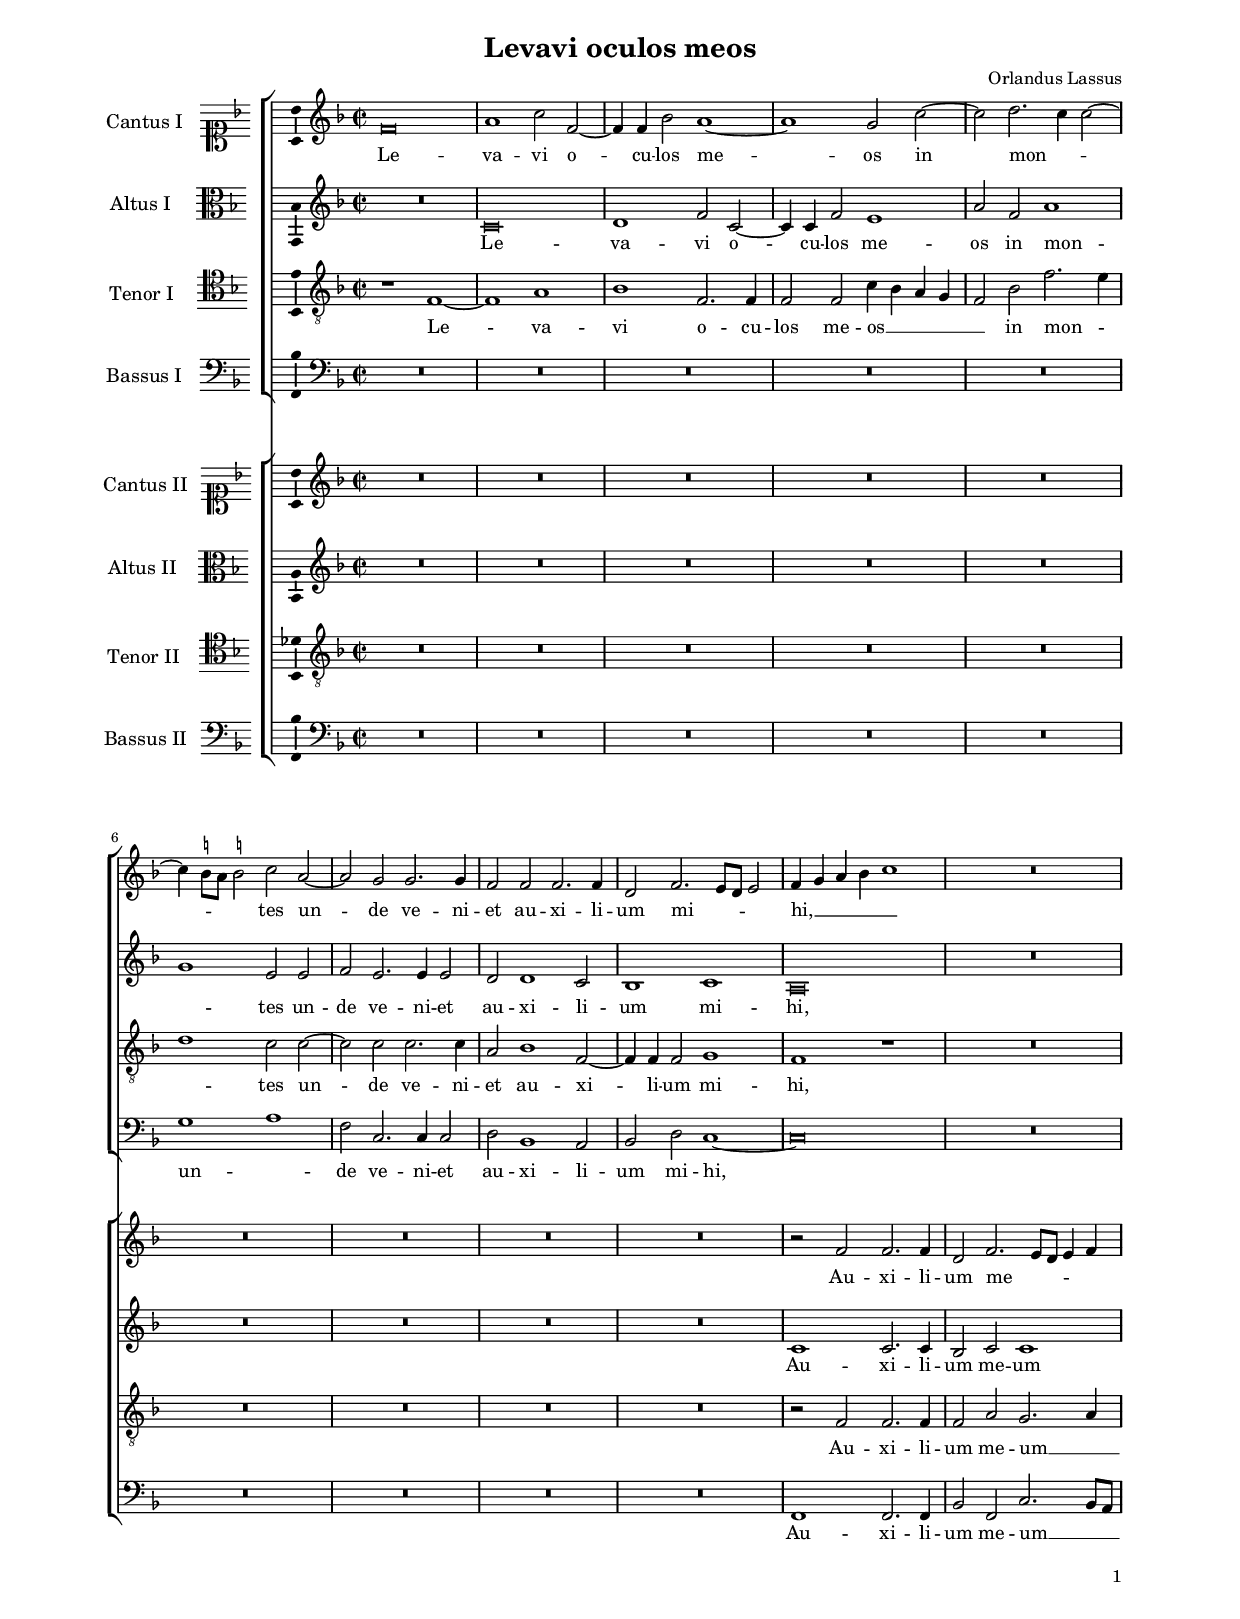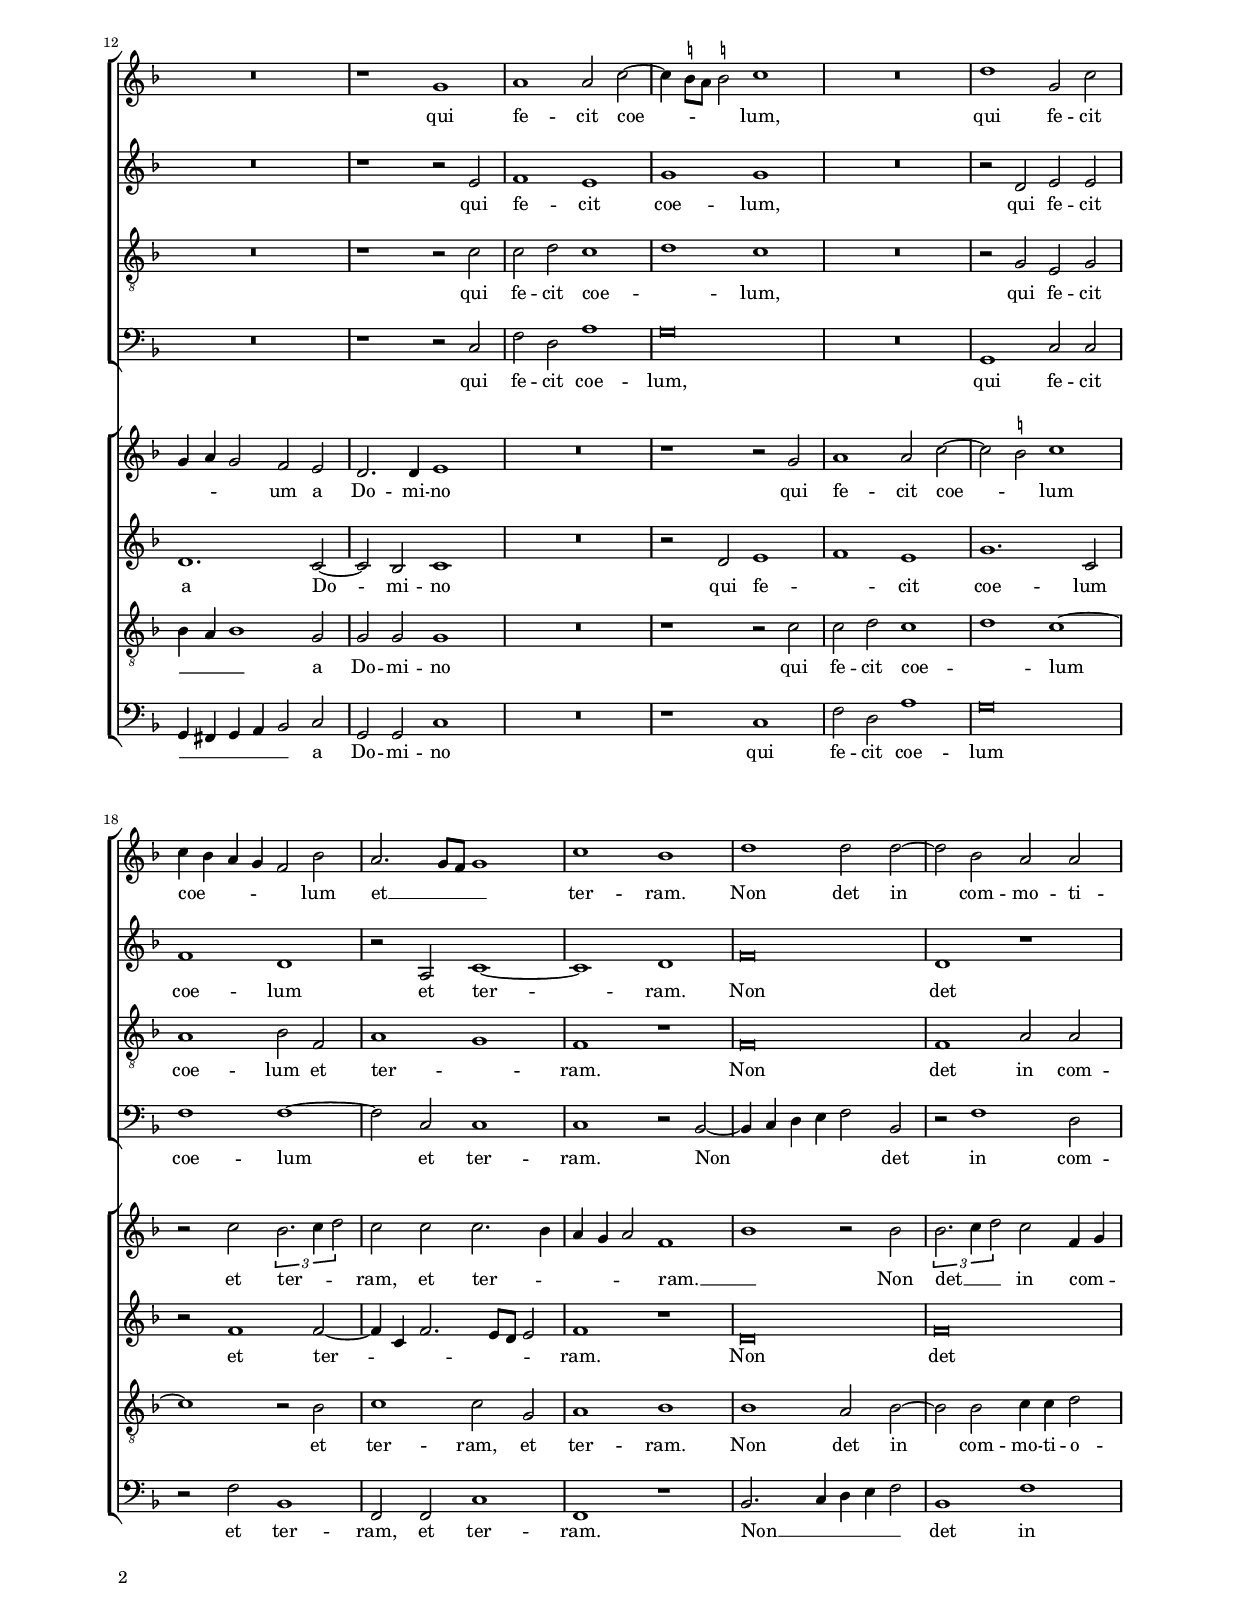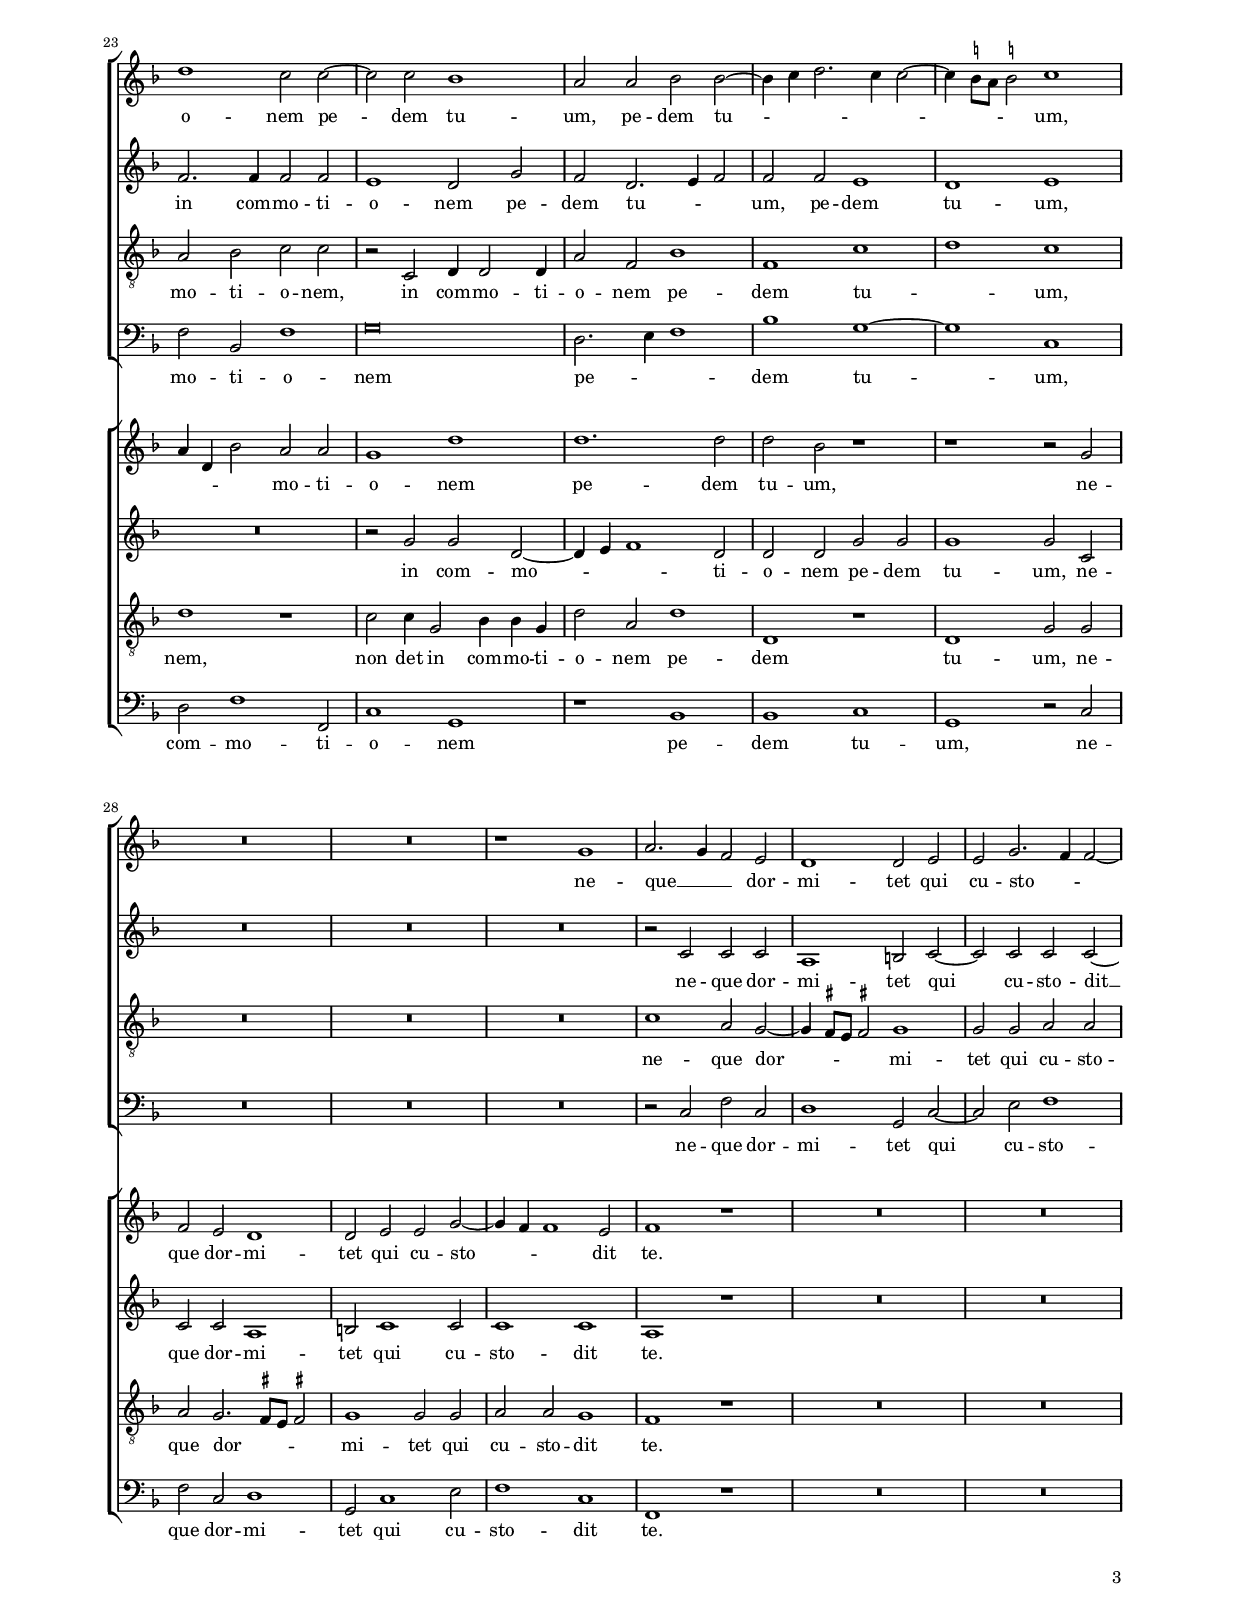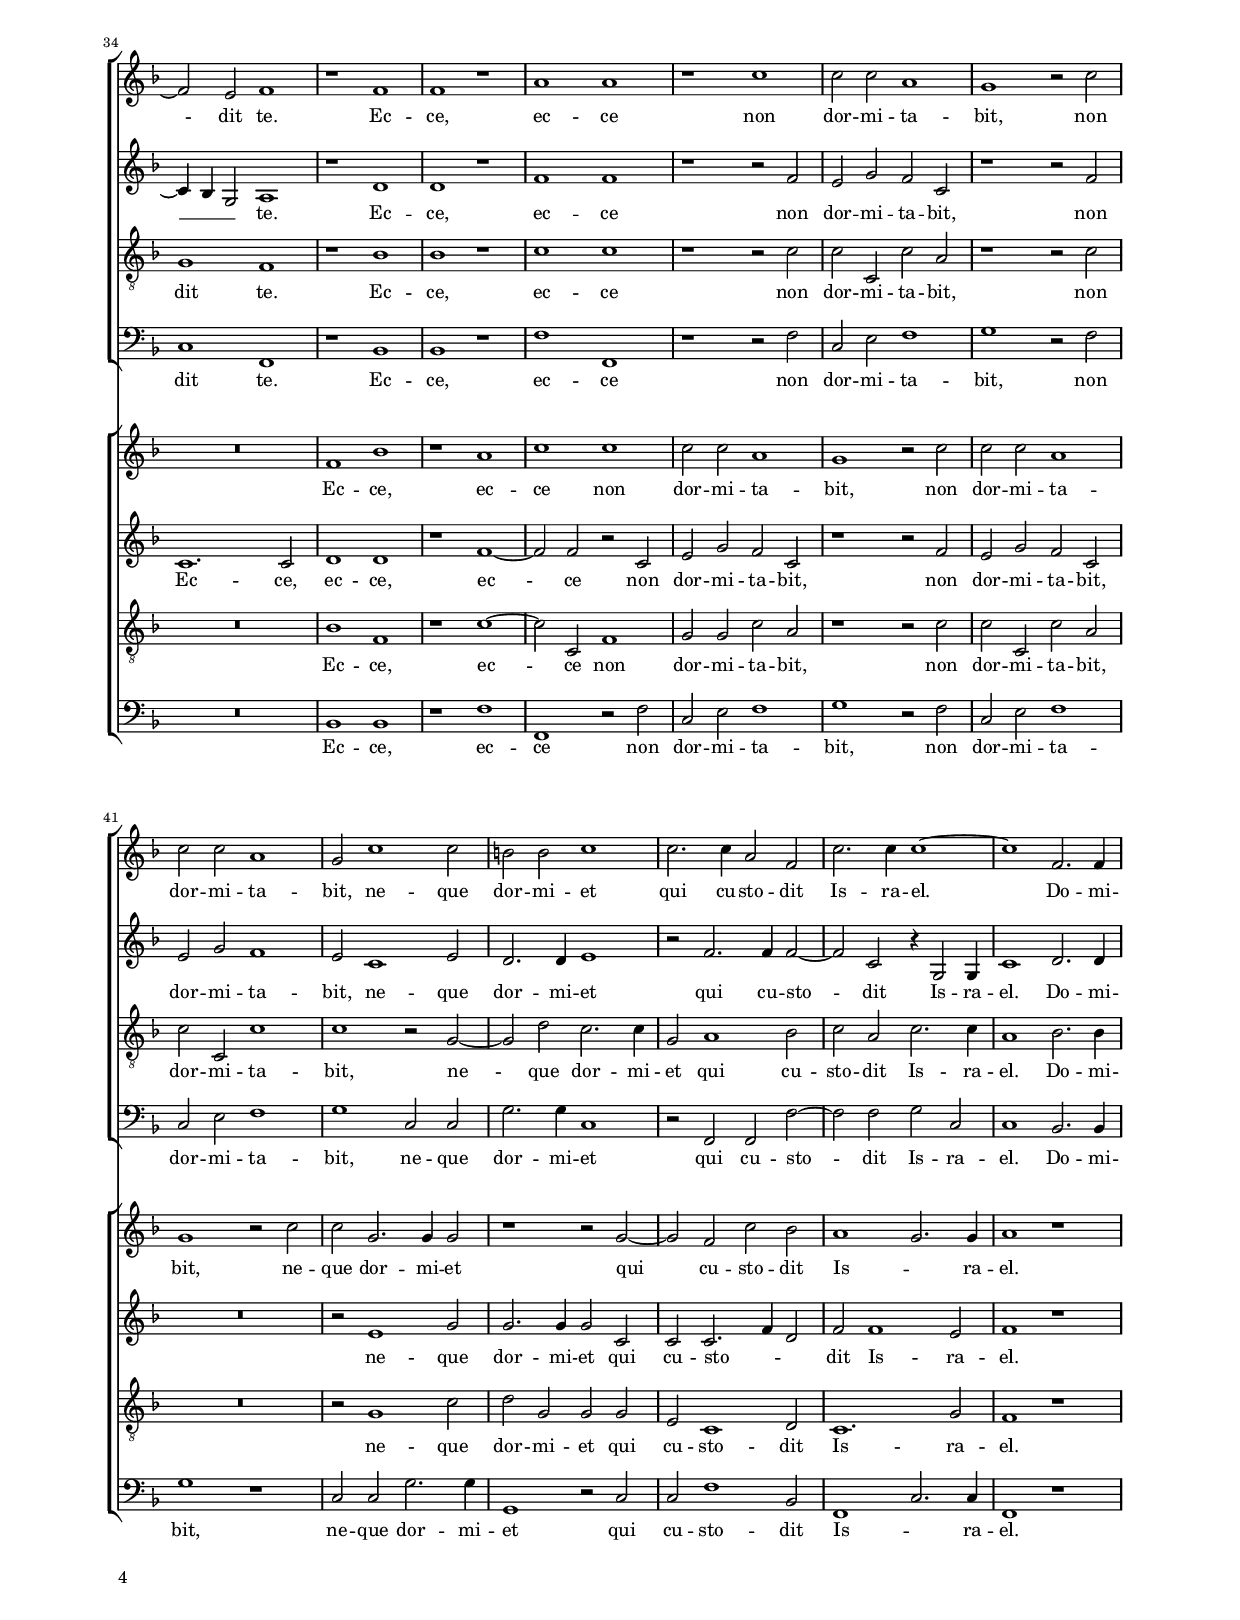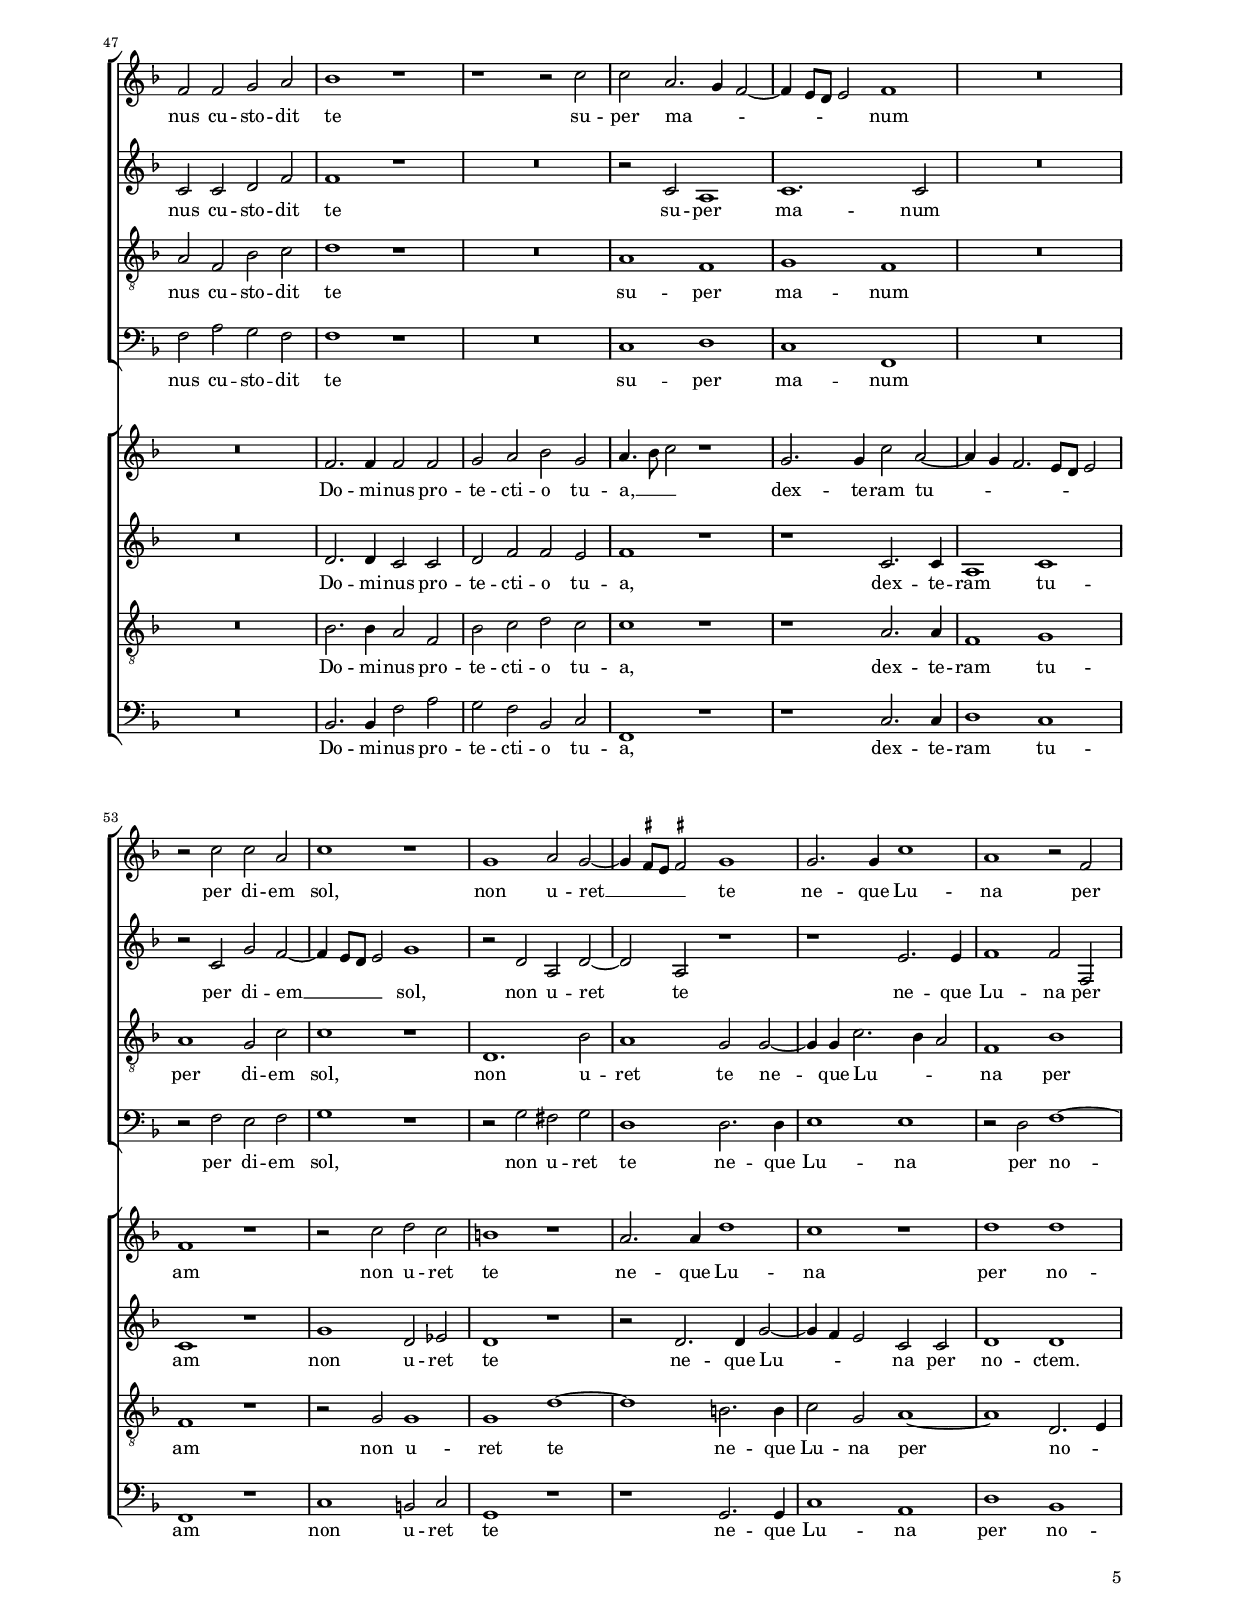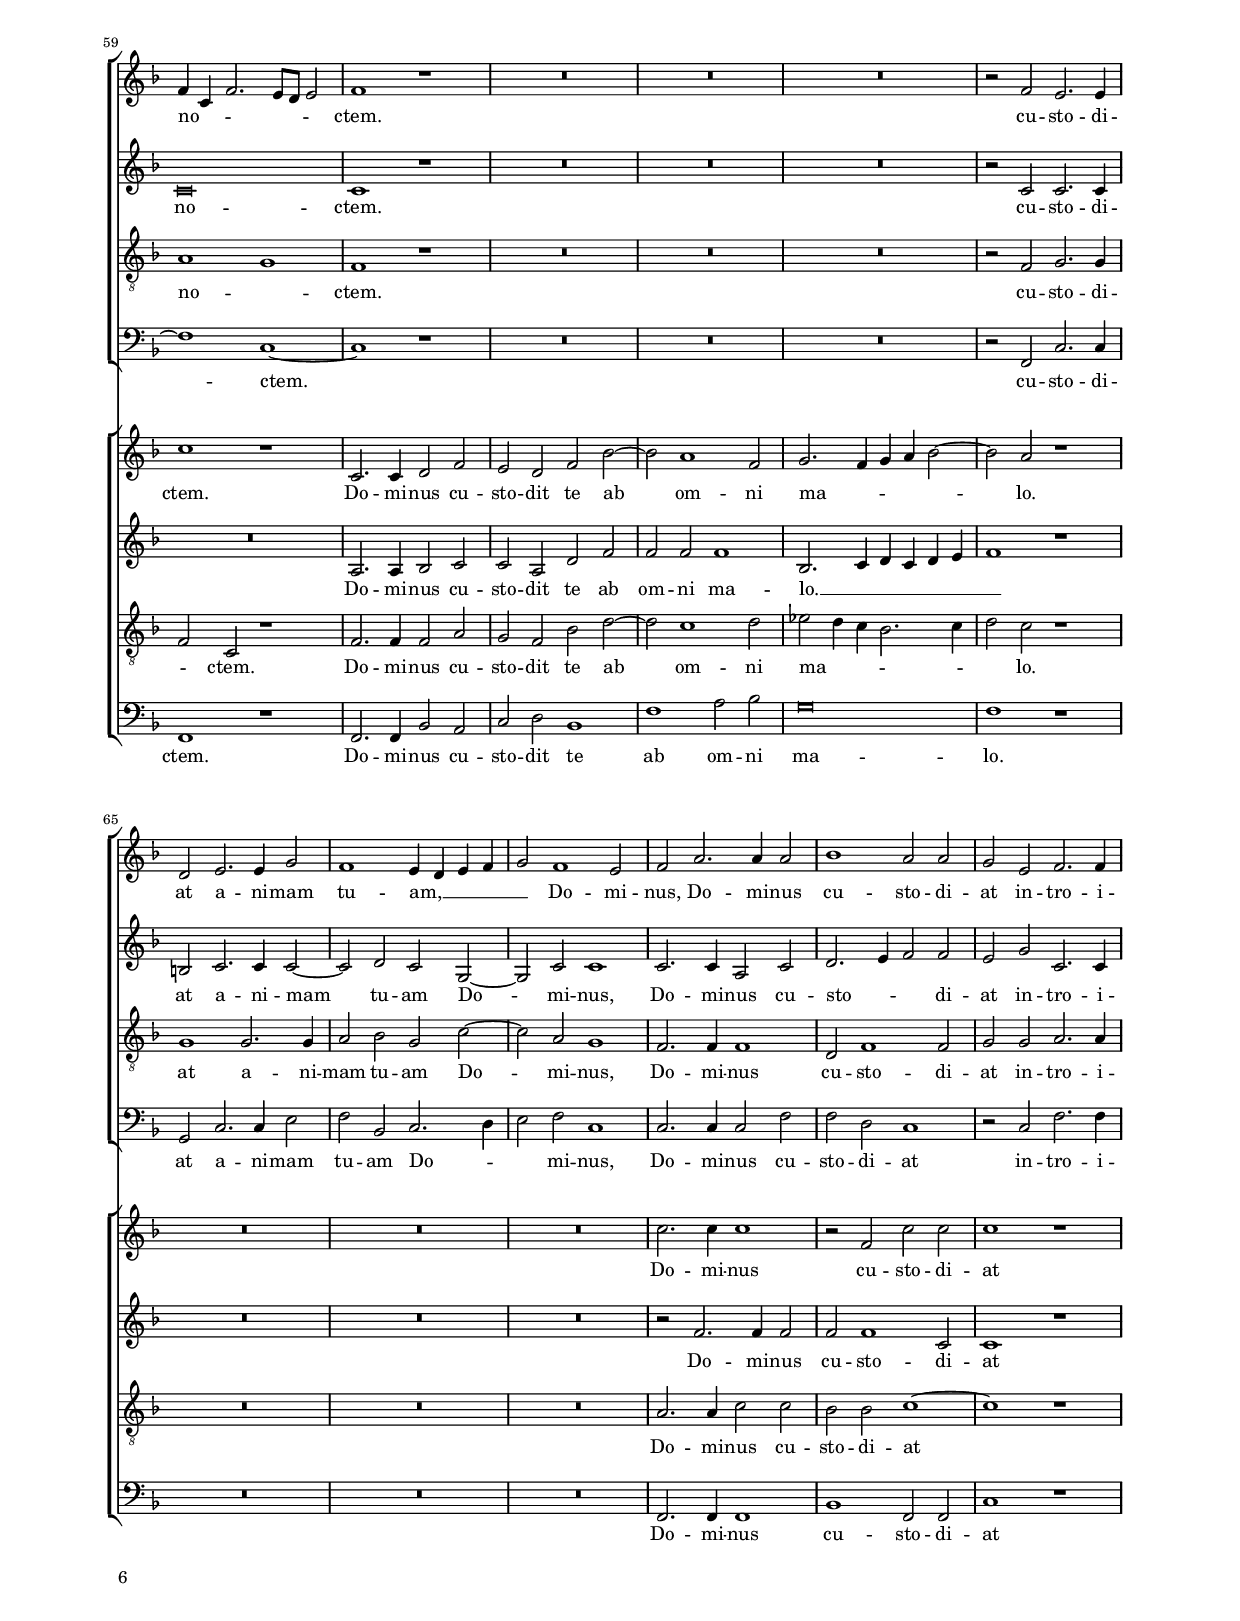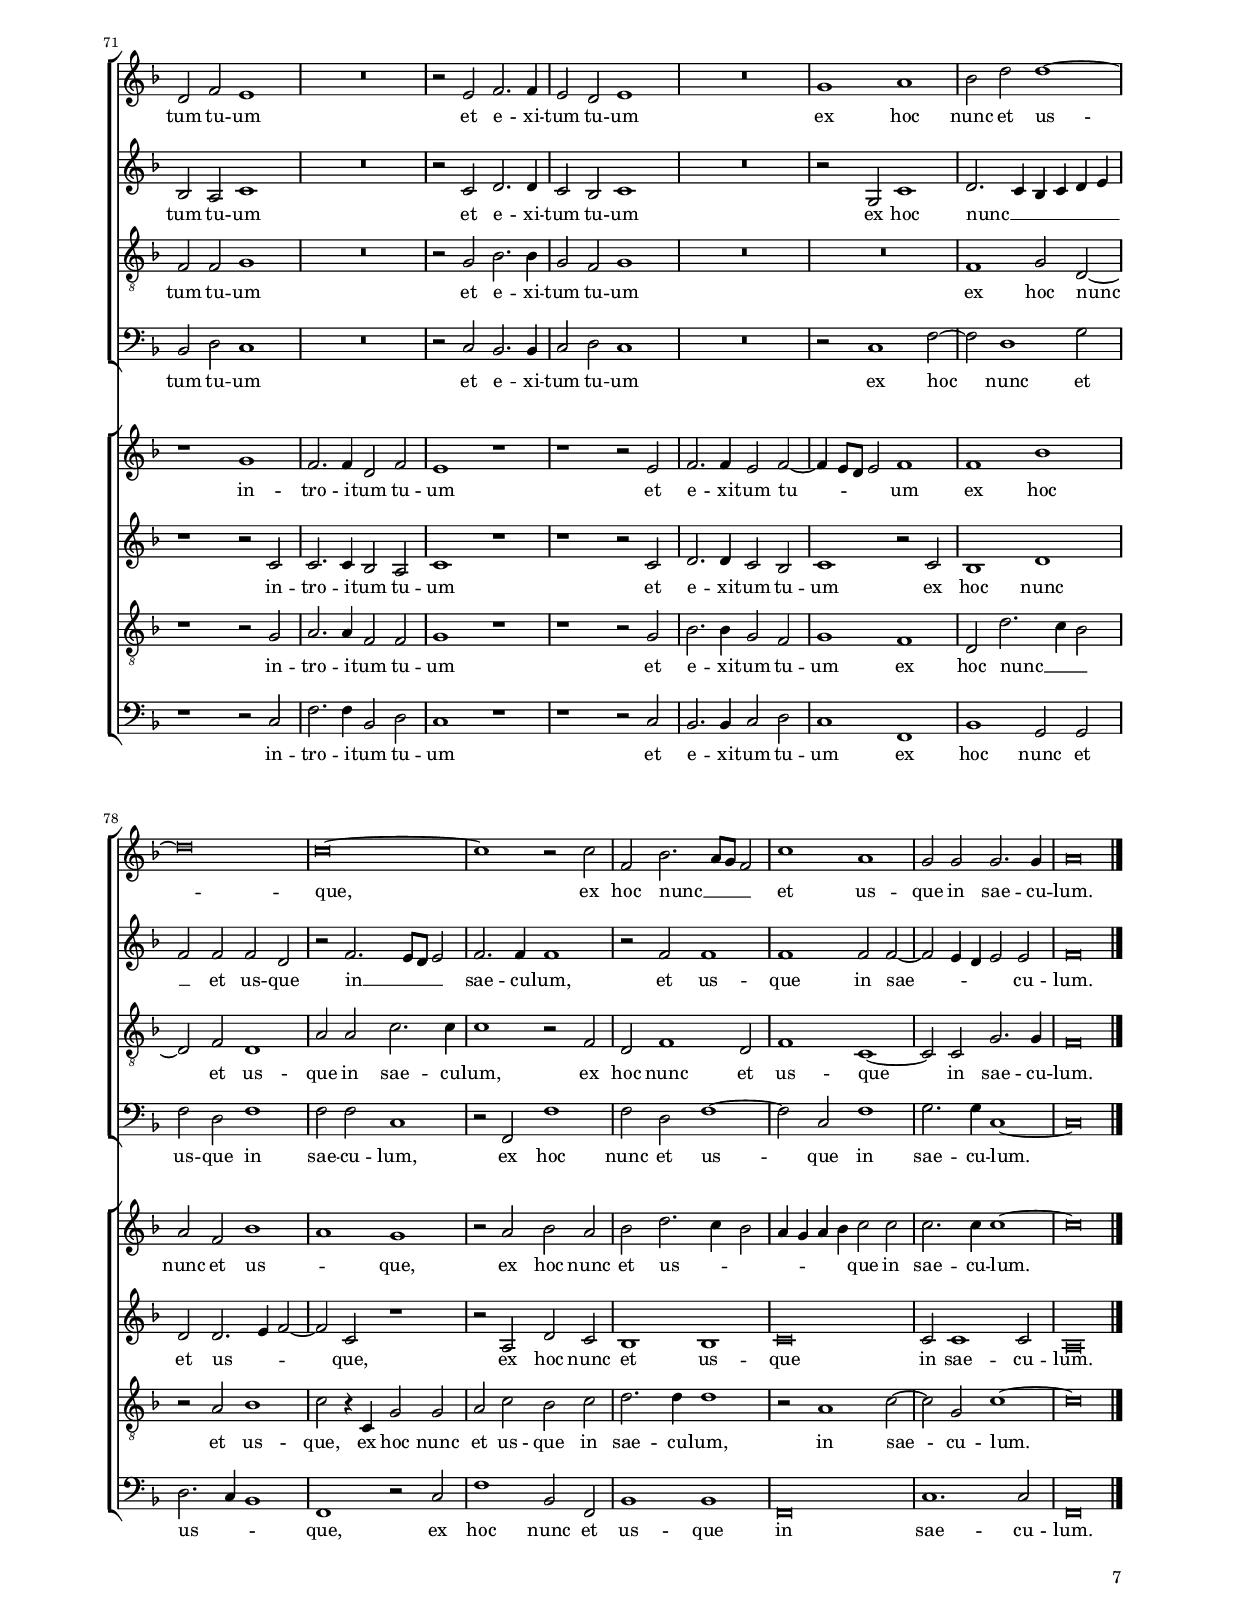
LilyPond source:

\header 
{
	title="Levavi oculos meos"
	composer="Orlandus Lassus"
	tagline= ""
}

\version "2.22.0"
\include "deutsch.ly"
#(set-global-staff-size 15)
#(ly:set-option 'point-and-click #f)


    ficta = { \once \set suggestAccidentals = ##t }
    
    m = \melisma
    me = \melismaEnd

\paper
	{
    top-margin = 2 \cm
	bottom-margin = 1.4 \cm
	left-margin = 2 \cm
	right-margin = 2 \cm
	print-page-number = ##f
	ragged-bottom = ##f
	ragged-last-bottom = ##t
%   systems-per-page = 2
%   page-count = 6
	system-system-spacing = #'((basic-distance . 18) (minimum-distance . 15) (padding . 7) (strechability . 250))
    oddFooterMarkup=\markup   \fill-line { "" \fromproperty #'page:page-number-string }
    evenFooterMarkup=\markup  \fill-line { \fromproperty #'page:page-number-string "" }
    last-bottom-spacing = #'((basic-distance . 11) (minimum-distance . 7) (padding . 4))
	}


global =  
	{
	\key f \major
	\time 2/2 \set Score.measureLength = #(ly:make-moment 2/1)
    \set Score.tempoHideNote = ##t
    \tempo 2 = 90
	\skip 1*2*84 \bar "|."
	}

	
incipitcantusprimus = \markup { \score {
	{
	\set Staff.instrumentName = \markup { \fontsize #1 "Cantus I" }
	\key f \major
	\clef soprano
	s4 \bar ""
	}
	\layout  {
	raggedright = ##t
	indent = 1.8 \cm
	line-width = 2.6\cm
	\context { \Staff \remove Time_signature_engraver }
    \override Staff.Clef.Y-extent = #'(0 . 0)
	}} \hspace #1 }
      
incipitaltusprimus = \markup { \score {
	{
	\set Staff.instrumentName = \markup { \fontsize #1 "Altus I" }
	\key f \major
	\clef alto
	s4 \bar ""
	}
	\layout  {
	raggedright = ##t
	indent = 1.8 \cm
	line-width = 2.6\cm
	\context { \Staff \remove Time_signature_engraver }
	}} \hspace #1 }
      
incipittenorprimus = \markup { \score {
	{
	\set Staff.instrumentName = \markup { \fontsize #1 "Tenor I" }
	\key f \major
	\clef tenor
	s4 \bar ""
	}
	\layout  {
	raggedright = ##t
	indent = 1.8 \cm
	line-width = 2.6\cm
	\context { \Staff \remove Time_signature_engraver }
	}} \hspace #1 }


incipitbassusprimus = \markup { \score {
	{
	\set Staff.instrumentName = \markup { \fontsize #1 "Bassus I" }
	\key f \major
	\clef bass
	s4 \bar ""
	}
	\layout  {
	raggedright = ##t
	indent = 1.8 \cm
	line-width = 2.6\cm
	\context { \Staff \remove Time_signature_engraver }
	}} \hspace #1 }

incipitcantussecundus = \markup { \score {
	{
	\set Staff.instrumentName = \markup { \fontsize #1 "Cantus II" }
	\key f \major
	\clef soprano
	s4 \bar ""
	}
	\layout  {
	raggedright = ##t
	indent = 1.8 \cm
	line-width = 2.6\cm
	\context { \Staff \remove Time_signature_engraver }
    \override Staff.Clef.Y-extent = #'(0 . 0)
	}} \hspace #1 }


incipitaltussecundus = \markup { \score {
	{
	\set Staff.instrumentName = \markup { \fontsize #1 "Altus II" }
	\key f \major
	\clef alto
	s4 \bar ""
	}
	\layout  {
	raggedright = ##t
	indent = 1.8 \cm
	line-width = 2.6\cm
	\context { \Staff \remove Time_signature_engraver }
	}} \hspace #1 }


incipittenorsecundus = \markup { \score {
	{
	\set Staff.instrumentName = \markup { \fontsize #1 "Tenor II" }
	\key f \major
	\clef tenor
	s4 \bar ""
	}
	\layout  {
	raggedright = ##t
	indent = 1.8 \cm
	line-width = 2.6\cm
	\context { \Staff \remove Time_signature_engraver }
	}} \hspace #1 }	


incipitbassussecundus = \markup { \score {
	{
	\set Staff.instrumentName = \markup { \fontsize #1 "Bassus II" }
	\key f \major
	\clef bass
	s4 \bar ""
	}
	\layout  {
	raggedright = ##t
	indent = 1.8 \cm
	line-width = 2.6\cm
	\context { \Staff \remove Time_signature_engraver }
	}} \hspace #1 }

cantusprimus = \relative c''
	{
	f,\breve
	a1 c2 f,~
	f4 f b2 a1~
	a1 g2 c~
%5
	c2 d2. \m c4 c2~ |
	c4 \stemDown \ficta h8 a \stemNeutral \ficta h!2 \me c2 a~
	a2 g g2. g4
	f2 f f2. f4
	d2 f2. \m e8 d e2 \me
%10
	f4 \m g a b c1 \me |
	R\breve
	R\breve
	r1 g
	a1 a2 c~
%15
	c4 \m \stemDown \ficta h8 a \stemNeutral \ficta h!2 \me c1 |
	R\breve
	d1 g,2 c
	c4 \m b a g f2 \me b
	a2. \m g8 f g1 \me
%20
	c1 b |
	d1 d2 d~
	d2 b a a
	d1 c2 c~
	c2 c b1
%25
	a2 a b b~ |
	b4 \m c d2. c4 c2~
	c4 \stemDown \ficta h8 a \stemNeutral \ficta h!2 \me c1
	R\breve
	R\breve
%30
	r1 g |
	a2. \m g4 f2 \me e
	d1 d2 e
	e2 g2. \m f4 f2~
	f2 \me e f1
%35
	r1 f |
	f1 r
	a1 a
	r1 c
	c2 c a1
%40
	g1 r2 c |
	c2 c a1
	g2 c1 c2
	h2 h c1
	c2. c4 a2 f
%45
	c'2. c4 c1~ |
	c1 f,2. f4
	f2 f g a
	b1 r
	r1 r2 c
%50
	c2 a2. \m g4 f2~ |
	f4 e8 d e2 \me f1
	R\breve
	r2 c' c a
	c1 r
%55
	g1 a2 g~ |
	g4 \m \ficta fis8 e \ficta fis!2 \me g1
	g2. g4 c1
	a1 r2 f
	f4 \m c f2. e8 d e2 \me
%60
	f1 r |
	R\breve
	R\breve
	R\breve
	r2 f e2. e4
%65
	d2 e2. e4 g2 |
	f1 e4 \m d e f
	g2 \me f1 e2
	f2 a2. a4 a2
	b1 a2 a
%70
	g2 e f2. f4 |
	d2 f e1
	R\breve
	r2 e f2. f4
	e2 d e1
%75
	R\breve |
	g1 a
	b2 d d1~
	d\breve
	c\breve~
%80
	c1 r2 c |
	f,2 b2. \m a8 g f2 \me
	c'1 a
	g2 g g2. g4
	a\breve |
	}

altusprimus = \relative c' 
    {
	R\breve
	c\breve
	d1 f2 c~
	c4 c f2 e1
%5
	a2 f a1 \m |
	g1 \me e2 e
	f2 e2. e4 e2
	d2 d1 c2
	b1 c
%10
	a\breve |
	R\breve
	R\breve
	r1 r2 e'
	f1 e
%15
	g1 g |
	R\breve
	r2 d e e
	f1 d
	r2 a c1~
%20
	c1 d |
	f\breve
	d1 r
	f2. f4 f2 f
	e1 d2 g
%25
	f2 d2. \m e4 f2 \me |
	f2 f e1
	d1 e
	R\breve
	R\breve
%30
	R\breve |
	r2 c c c
	a1 h2 c~
	c2 c c c~
	c4 \m b g2 \me a1
%35
	r1 d |
	d1 r
	f1 f
	r1 r2 f
	e2 g f c
%40
	r1 r2 f |
	e2 g f1
	e2 c1 e2
	d2. d4 e1
	r2 f2. f4 f2~
%45
	f2 c r4 g2 g4 |
	c1 d2. d4
	c2 c d f
	f1 r
	R\breve
%50
	r2 c a1 |
	c1. c2
	R\breve
	r2 c g' f~
	f4 \m e8 d e2 \me g1
%55
	r2 d a d~ |
	d2 a r1
	r1 e'2. e4
	f1 f2 f,
	c'\breve
%60
	c1 r |
	R\breve
	R\breve
	R\breve
	r2 c c2. c4
%65
	h2 c2. c4 c2~ |
	c2 d c g~
	g2 c c1
	c2. c4 a2 c
	d2. \m e4 f2 \me f
%70
	e2 g c,2. c4 |
	b2 a c1
	R\breve
	r2 c d2. d4
	c2 b c1
%75
	R\breve |
	r2 g c1
	d2. \m c4 b c d e
	f2 \me f f d
	r2 f2. \m e8 d e2 \me
%80
	f2. f4 f1 |
	r2 f f1
	f1 f2 f~
	f2 \m e4 d e2 \me e
	f\breve |
	}

tenorprimus = \relative c' 
	{
	r1 f,~
	f1 a
	b1 f2. f4
	f2 f c'4 \m b a g
%5
	f2 \me b f'2. \m e4 |
	d1 \me c2 c~
	c2 c c2. c4
	a2 b1 f2~
	f4 f f2 g1
%10
	f1 r |
	R\breve
	R\breve
	r1 r2 c'
	c2 d c1 \m
%15
	d1 \me c |
	R\breve
	r2 g e g
	a1 b2 f
	a1 \m g \me
%20
	f1 r |
	f\breve
	f1 a2 a
	a2 b c c
	r2 c, d4 d2 d4
%25
	a'2 f b1 |
	f1 c' \m
	d1 \me c
	R\breve
	R\breve
%30
	R\breve |
	c1 a2 g~
	g4 \m \ficta fis8 e \ficta fis!2 \me g1
	g2 g a a
	g1 f
%35
	r1 b |
	b1 r
	c1 c
	r1 r2 c
	c2 c, c' a
%40
	r1 r2 c |
	c2 c, c'1
	c1 r2 g~
	g2 d' c2. c4
	g2 a1 b2
%45
	c2 a c2. c4 |
	a1 b2. b4
	a2 f b c
	d1 r
	R\breve
%50
	a1 f |
	g1 f
	R\breve
	a1 g2 c
	c1 r
%55
	d,1. b'2 |
	a1 g2 g~
	g4 g c2. \m b4 a2 \me
	f1 b
	a1 \m g \me
%60
	f1 r |
	R\breve
	R\breve
	R\breve
	r2 f g2. g4
%65
	g1 g2. g4 |
	a2 b g c~
	c2 a g1
	f2. f4 f1
	d2 f1 f2
%70
	g2 g a2. a4 |
	f2 f g1
	R\breve
	r2 g b2. b4
	g2 f g1
%75
	R\breve |
	R\breve
	f1 g2 d~
	d2 f d1
	a'2 a c2. c4
%80
	c1 r2 f, |
	d2 f1 d2
	f1 c~
	c2 c g'2. g4
	f\breve |
	}

bassusprimus = \relative c 
	{
	R\breve
	R\breve
	R\breve
	R\breve
%5
	R\breve
	g'1 \m a \me
	f2 c2. c4 c2
	d2 b1 a2
	b2 d c1~
%10
	c\breve |
	R\breve
	R\breve
	r1 r2 c
	f2 d a'1
%15
	g\breve |
	R\breve
	g,1 c2 c
	f1 f~
	f2 c c1
%20
	c1 r2 b~ |
	b4 \m c d e f2 \me b,
	r2 f'1 d2
	f2 b, f'1
	g\breve
%25
	d2. \m e4 f1 \me |
	b1 g~
	g1 c,
	R\breve
	R\breve
%30
	R\breve
	r2 c f c
	d1 g,2 c~
	c2 e f1
	c1 f,
%35
	r1 b |
	b1 r
	f'1 f,
	r1 r2 f'
	c2 e f1
%40
	g1 r2 f |
	c2 e f1
	g1 c,2 c
	g'2. g4 c,1
	r2 f, f f'~
%45
	f2 f g c, |
	c1 b2. b4
	f'2 a g f
	f1 r
	R\breve
%50
	c1 d |
	c1 f,
	R\breve
	r2 f' e f
	g1 r
%55
	r2 g fis g |
	d1 d2. d4
	e1 e
	r2 d f1~
	f1 c~
%60
	c1 r |
	R\breve
	R\breve
	R\breve
	r2 f, c'2. c4
%65
	g2 c2. c4 e2 |
	f2 b, c2. \m d4
	e2 \me f c1
	c2. c4 c2 f
	f2 d c1
%70
	r2 c f2. f4 |
	b,2 d c1
	R\breve
	r2 c b2. b4
	c2 d c1
%75
	R\breve |
	r2 c1 f2~
	f2 d1 g2
	f2 d f1
	f2 f c1
%80
	r2 f, f'1 |
	f2 d f1~
	f2 c f1
	g2. g4 c,1~
	c\breve |
	}

cantussecundus = \relative c''
	{
	R\breve
	R\breve
	R\breve
	R\breve
%5
	R\breve
	R\breve
	R\breve
	R\breve
	R\breve
%10
	r2 f, f2. f4 |
	d2 f2. \m e8 d e4 f
	g4 a g2 \me f e 
	d2. d4 e1
	R\breve
%15
	r1 r2 g |
	a1 a2 c~
	c2 \m \ficta h \me c1
	r2 c \tuplet 3/2 { b2. \m c4 d2 \me } 
	c c c2. \m b4
%20
	a4 g a2 \me f1 \m |
	b1 \me r2 b
	\tuplet 3/2 { b2. \m c4 d2 \me } c2 f,4 \m g
	a4 d, b'2 \me a a
	g1 d'
%25
	d1. d2 |
	d2 b r1
	r1 r2 g
	f2 e d1
	d2 e e g~
%30
	g4 \m f f1 \me e2 |
	f1 r
	R\breve
	R\breve
	R\breve
%35
	f1 b |
	r1 a
	c1 c
	c2 c a1
	g1 r2 c
%40
	c2 c a1 |
	g1 r2 c
	c2 g2. g4 g2
	r1 r2 g~
	g2 f c' b
%45
	a1 \m g2. \me g4 |
	a1 r
	R\breve
	f2. f4 f2 f
	g2 a b g
%50
	a4. \m b8 c2 \me r1 |
	g2. g4 c2 a~
	a4 \m g f2. e8 d e2 \me
	f1 r
	r2 c' d c
%55
	h1 r |
	a2. a4 d1
	c1 r
	d1 d
	c1 r
%60
	c,2. c4 d2 f |
	e2 d f b~
	b2 a1 f2
	g2. \m f4 g a b2~
	b2 \me a r1
%65
	R\breve |
	R\breve
	R\breve
	c2. c4 c1
	r2 f, c' c
%70
	c1 r |
	r1 g
	f2. f4 d2 f
	e1 r
	r1 r2 e
%75
	f2. f4 e2 f~ |
	f4 \m e8 d e2 \me f1
	f1 b
	a2 f b1 \m
	a1 \me g
%80
	r2 a b a |
	b2 d2. \m c4 b2
	a4 g a b \me c2 c
	c2. c4 c1~
	c\breve |
	}

altussecundus = \relative c'
	{
	R\breve
	R\breve
	R\breve
	R\breve
%5
	R\breve
	R\breve
	R\breve
	R\breve
	R\breve
%10
	c1 c2. c4 |
	b2 c c1
	d1. c2~
	c2 b c1
	R\breve
%15
	r2 d e1 \m |
	f1 \me e
	g1. c,2
	r2 f1 f2~
	f4 \m c f2. e8 d e2 \me
%20
	f1 r |
	d\breve
	f\breve
	R\breve
	r2 g g d~
%25
	d4 \m e f1 \me d2 |
	d2 d g g
	g1 g2 c,
	c2 c a1
	h2 c1 c2
%30
	c1 c |
	a1 r
	R\breve
	R\breve
	c1. c2
%35
	d1 d |
	r1 f~
	f2 f r c
	e2 g f c
	r1 r2 f
%40
	e2 g f c |
	R\breve
	r2 e1 g2
	g2. g4 g2 c,
	c2 c2. \m f4 d2 \me
%45
	f2 f1 e2 |
	f1 r
	R\breve
	d2. d4 c2 c
	d2 f f e
%50
	f1 r |
	r1 c2. c4
	a1 c
	c1 r
	g'1 d2 es
%55
	d1 r |
	r2 d2. d4 g2~
	g4 \m f e2 \me c c
	d1 d
	R\breve
%60
	a2. a4 b2 c |
	c2 a d f
	f2 f f1
	b,2. \m c4 d c d e
	f1 \me r
%65
	R\breve |
	R\breve
	R\breve
	r2 f2. f4 f2
	f2 f1 c2
%70
	c1 r |
	r1 r2 c
	c2. c4 b2 a
	c1 r
	r1 r2 c
%75
	d2. d4 c2 b |
	c1 r2 c
	b1 d
	d2 d2. \m e4 f2~
	f2 \me c r1
%80
	r2 a d c |
	b1 b
	c\breve
	c2 c1 c2
	a\breve |
   }
	
tenorsecundus = \relative c'
	{
	R\breve
	R\breve
	R\breve
	R\breve
%5
	R\breve
	R\breve
	R\breve
	R\breve
	R\breve
%10
	r2 f, f2. f4 |
	f2 a g2. \m a4
	b4 a b1 \me g2
	g2 g g1
	R\breve
%15
	r1 r2 c |
	c2 d c1 \m
	d1 \me c~
	c1 r2 b
	c1 c2 g
%20
	a1 b |
	b1 a2 b~
	b2 b c4 c d2
	d1 r
	c2 c4 g2 b4 b g
%25
	d'2 a d1 |
	d,1 r
	d1 g2 g
	a2 g2. \m \ficta fis8 e \ficta fis!2 \me
	g1 g2 g
%30
	a2 a g1 |
	f1 r
	R\breve
	R\breve
	R\breve
%35
	b1 f |
	r1 c'~
	c2 c, f1
	g2 g c a
	r1 r2 c
%40
	c2 c, c' a |
	R\breve
	r2 g1 c2
	d2 g, g g
	e2 c1 d2
%45
	c1. g'2 |
	f1 r
	R\breve
	b2. b4 a2 f
	b2 c d c
%50
	c1 r |
	r1 a2. a4
	f1 g
	f1 r
	r2 g g1
%55
	g1 d'~ |
	d1 h2. h4
	c2 g a1~
	a1 d,2. \m e4
	f2 \me c r1
%60
	f2. f4 f2 a |
	g2 f b d~
	d2 c1 d2
	es2 \m d4 c b2. c4
	d2 \me c r1
%65
	R\breve |
	R\breve
	R\breve
	a2. a4 c2 c
	b2 b c1~
%70
	c1 r |
	r1 r2 g
	a2. a4 f2 f
	g1 r
	r1 r2 g
%75
	b2. b4 g2 f |
	g1 f
	d2 d'2. \m c4 b2 \me
	r2 a b1
	c2 r4 c, g'2 g
%80
	a2 c b c |
	d2. d4 d1
	r2 a1 c2~
	c2 g c1~
	c\breve |
	}
	
bassussecundus = \relative c
	{
	R\breve
	R\breve
	R\breve
	R\breve
%5
	R\breve
	R\breve
	R\breve
	R\breve
	R\breve
%10
	f,1 f2. f4 |
	b2 f c'2. \m b8 a
	g4 fis g a b2 \me c
	g2 g c1
	R\breve
%15
	r1 c |
	f2 d a'1
	g\breve
	r2 f b,1
	f2 f c'1
%20
	f,1 r |
	b2. \m c4 d e f2 \me
	b,1 f'
	d2 f1 f,2
	c'1 g
%25
	r1 b |
	b1 c
	g1 r2 c
	f2 c d1
	g,2 c1 e2
%30
	f1 c |
	f,1 r
	R\breve
	R\breve
	R\breve
%35
	b1 b |
	r1 f'
	f,1 r2 f'
	c2 e f1
	g1 r2 f
%40
	c2 e f1 |
	g1 r
	c,2 c g'2. g4
	g,1 r2 c
	c2 f1 b,2
%45
	f1 \m c'2. \me c4 |
	f,1 r
	R\breve
	b2. b4 f'2 a
	g2 f b, c
%50
	f,1 r |
	r1 c'2. c4
	d1 c
	f,1 r
	c'1 h2 c
%55
	g1 r |
	r1 g2. g4
	c1 a
	d1 b
	f1 r
%60
	f2. f4 b2 a |
	c2 d b1
	f'1 a2 b
	g\breve
	f1 r
%65
	R\breve |
	R\breve
	R\breve
	f,2. f4 f1
	b1 f2 f
%70
	c'1 r |
	r1 r2 c
	f2. f4 b,2 d
	c1 r
	r1 r2 c
%75
	b2. b4 c2 d |
	c1 f,
	b1 g2 g
	d'2. \m c4 b1 \me
	f1 r2 c'
%80
	f1 b,2 f |
	b1 b
	f\breve
	c'1. c2
	f,\breve |
	}


lyricscantusprimus = \lyricmode {
	Le -- va -- vi o -- cu -- los me -- os in mon -- tes
	un -- de ve -- ni -- et au -- xi -- li -- um mi -- hi, __
	qui fe -- cit coe -- lum,
	qui fe -- cit coe -- lum et __ ter -- ram.
	Non det in com -- mo -- ti -- o -- nem pe -- dem tu -- um,
	pe -- dem tu -- um,
	ne -- que __ dor -- mi -- tet qui cu -- sto -- dit te.
	Ec -- ce,
	ec -- ce non dor -- mi -- ta -- bit,
	non dor -- mi -- ta -- bit,
	ne -- que dor -- mi -- et qui cu -- sto -- dit Is -- ra -- el.
	Do -- mi -- nus cu -- sto -- dit te
	su -- per ma -- num
	per di -- em sol,
	non u -- ret __ te ne -- que Lu -- na per no -- ctem.
	cu -- sto -- di -- at a -- ni -- mam tu -- am, __
	Do -- mi -- nus, Do -- mi -- nus cu -- sto -- di -- at in -- tro -- i -- tum tu -- um
	et e -- xi -- tum tu -- um
	ex hoc nunc et us -- que,
	ex hoc nunc __ et us -- que in sae -- cu -- lum.
	}


lyricsaltusprimus = \lyricmode {
	Le -- va -- vi o -- cu -- los me -- os in mon -- tes
	un -- de ve -- ni -- et au -- xi -- li -- um mi -- hi,
	qui fe -- cit coe -- lum,
	qui fe -- cit coe -- lum et ter -- ram.
	Non det in com -- mo -- ti -- o -- nem pe -- dem tu -- um,
	pe -- dem tu -- um,
	ne -- que dor -- mi -- tet qui cu -- sto -- dit __ te.
	Ec -- ce,
	ec -- ce non dor -- mi -- ta -- bit,
	non dor -- mi -- ta -- bit,
	ne -- que dor -- mi -- et qui cu -- sto -- dit Is -- ra -- el.
	Do -- mi -- nus cu -- sto -- dit te
	su -- per ma -- num
	per di -- em __ sol,
	non u -- ret te ne -- que Lu -- na per no -- ctem.
	cu -- sto -- di -- at a -- ni -- mam tu -- am
	Do -- mi -- nus, Do -- mi -- nus cu -- sto -- di -- at in -- tro -- i -- tum tu -- um
	et e -- xi -- tum tu -- um
	ex hoc nunc __ et us -- que in __ sae -- cu -- lum,
	et us -- que in sae -- cu -- lum.
	}
	

lyricstenorprimus = \lyricmode {
	Le -- va -- vi o -- cu -- los me -- os __ in mon -- tes
	un -- de ve -- ni -- et au -- xi -- li -- um mi -- hi,
	qui fe -- cit coe -- lum,
	qui fe -- cit coe -- lum et ter -- ram.
	Non det in com -- mo -- ti -- o -- nem,
	in com -- mo -- ti -- o -- nem pe -- dem tu -- um,
	ne -- que dor -- mi -- tet qui cu -- sto -- dit te.
	Ec -- ce,
	ec -- ce non dor -- mi -- ta -- bit,
	non dor -- mi -- ta -- bit,
	ne -- que dor -- mi -- et qui cu -- sto -- dit Is -- ra -- el.
	Do -- mi -- nus cu -- sto -- dit te
	su -- per ma -- num
	per di -- em sol,
	non u -- ret te ne -- que Lu -- na per no -- ctem.
	cu -- sto -- di -- at a -- ni -- mam tu -- am
	Do -- mi -- nus, Do -- mi -- nus cu -- sto -- di -- at in -- tro -- i -- tum tu -- um
	et e -- xi -- tum tu -- um
	ex hoc nunc et us -- que in sae -- cu -- lum,
	ex hoc nunc et us -- que in sae -- cu -- lum.
	}


lyricsbassusprimus = \lyricmode {
	un -- de ve -- ni -- et au -- xi -- li -- um mi -- hi,
	qui fe -- cit coe -- lum,
	qui fe -- cit coe -- lum et ter -- ram.
	Non det in com -- mo -- ti -- o -- nem pe -- dem tu -- um,
	ne -- que dor -- mi -- tet qui cu -- sto -- dit te.
	Ec -- ce,
	ec -- ce non dor -- mi -- ta -- bit,
	non dor -- mi -- ta -- bit,
	ne -- que dor -- mi -- et qui cu -- sto -- dit Is -- ra -- el.
	Do -- mi -- nus cu -- sto -- dit te
	su -- per ma -- num
	per di -- em sol,
	non u -- ret te ne -- que Lu -- na per no -- ctem.
	cu -- sto -- di -- at a -- ni -- mam tu -- am Do -- mi -- nus,
	Do -- mi -- nus cu -- sto -- di -- at in -- tro -- i -- tum tu -- um
	et e -- xi -- tum tu -- um
	ex hoc nunc et us -- que in sae -- cu -- lum,
	ex hoc nunc et us -- que in sae -- cu -- lum.
	}


lyricscantussecundus = \lyricmode {
	Au -- xi -- li -- um me -- um a Do -- mi -- no
	qui fe -- cit coe -- lum et ter -- ram,
	et ter -- ram. __
	Non det __ in com -- mo -- ti -- o -- nem pe -- dem tu -- um,
	ne -- que dor -- mi -- tet qui cu -- sto -- dit te.
	Ec -- ce,
	ec -- ce non dor -- mi -- ta -- bit,
	non dor -- mi -- ta -- bit,
	ne -- que dor -- mi -- et qui cu -- sto -- dit Is -- ra -- el.
	Do -- mi -- nus pro -- te -- cti -- o tu -- a, __
	dex -- te -- ram tu -- am 
	non u -- ret te ne -- que Lu -- na per no -- ctem.
	Do -- mi -- nus cu -- sto -- dit te ab om -- ni ma -- lo.
	Do -- mi -- nus cu -- sto -- di -- at in -- tro -- i -- tum tu -- um
	et e -- xi -- tum tu -- um
	ex hoc nunc et us -- que,
	ex hoc nunc et us -- que in sae -- cu -- lum.
	}


lyricsaltussecundus = \lyricmode {
	Au -- xi -- li -- um me -- um a Do -- mi -- no
	qui fe -- cit coe -- lum et ter -- ram.
	Non det in com -- mo -- ti -- o -- nem pe -- dem tu -- um,
	ne -- que dor -- mi -- tet qui cu -- sto -- dit te.
	Ec -- ce,
	ec -- ce,
	ec -- ce non dor -- mi -- ta -- bit,
	non dor -- mi -- ta -- bit,
	ne -- que dor -- mi -- et qui cu -- sto -- dit Is -- ra -- el.
	Do -- mi -- nus pro -- te -- cti -- o tu -- a,
	dex -- te -- ram tu -- am 
	non u -- ret te ne -- que Lu -- na per no -- ctem.
	Do -- mi -- nus cu -- sto -- dit te ab om -- ni ma -- lo. __
	Do -- mi -- nus cu -- sto -- di -- at in -- tro -- i -- tum tu -- um
	et e -- xi -- tum tu -- um
	ex hoc nunc et us -- que,
	ex hoc nunc et us -- que in sae -- cu -- lum.
	}
	

lyricstenorsecundus = \lyricmode {
	Au -- xi -- li -- um me -- um __ a Do -- mi -- no
	qui fe -- cit coe -- lum et ter -- ram,
	et ter -- ram.
	Non det in com -- mo -- ti -- o -- nem,
	non det in com -- mo -- ti -- o -- nem pe -- dem tu -- um,
	ne -- que dor -- mi -- tet qui cu -- sto -- dit te.
	Ec -- ce,
	ec -- ce non dor -- mi -- ta -- bit,
	non dor -- mi -- ta -- bit,
	ne -- que dor -- mi -- et qui cu -- sto -- dit Is -- ra -- el.
	Do -- mi -- nus pro -- te -- cti -- o tu -- a,
	dex -- te -- ram tu -- am 
	non u -- ret te ne -- que Lu -- na per no -- ctem.
	Do -- mi -- nus cu -- sto -- dit te ab om -- ni ma -- lo.
	Do -- mi -- nus cu -- sto -- di -- at in -- tro -- i -- tum tu -- um
	et e -- xi -- tum tu -- um
	ex hoc nunc __ et us -- que,
	ex hoc nunc et us -- que in sae -- cu -- lum,
	in sae -- cu -- lum.
	}


lyricsbassussecundus = \lyricmode {
	Au -- xi -- li -- um me -- um __ a Do -- mi -- no
	qui fe -- cit coe -- lum et ter -- ram,
	et ter -- ram.
	Non __ det in com -- mo -- ti -- o -- nem pe -- dem tu -- um,
	ne -- que dor -- mi -- tet qui cu -- sto -- dit te.
	Ec -- ce,
	ec -- ce non dor -- mi -- ta -- bit,
	non dor -- mi -- ta -- bit,
	ne -- que dor -- mi -- et qui cu -- sto -- dit Is -- ra -- el.
	Do -- mi -- nus pro -- te -- cti -- o tu -- a,
	dex -- te -- ram tu -- am 
	non u -- ret te ne -- que Lu -- na per no -- ctem.
	Do -- mi -- nus cu -- sto -- dit te ab om -- ni ma -- lo.
	Do -- mi -- nus cu -- sto -- di -- at in -- tro -- i -- tum tu -- um
	et e -- xi -- tum tu -- um
	ex hoc nunc et us -- que,
	ex hoc nunc et us -- que in sae -- cu -- lum.
	}

		
\score
{	
    \transpose c c {
	
<<
	\new ChoirStaff \with { \override StaffGrouper.staffgroup-staff-spacing.basic-distance = #15 
				\override StaffGrouper.staff-staff-spacing.basic-distance = #12 }
	<<
	
	\new Staff << \global
	\new Voice="v1" {
		\set Staff.instrumentName=\incipitcantusprimus
		\set Staff.midiInstrument = "reed organ"
		\clef violin
		\cantusprimus }
	\new Lyrics \lyricsto "v1" {\lyricscantusprimus }
	>>
	
	\new Staff << \global
	\new Voice="v2" {
		\set Staff.instrumentName=\incipitaltusprimus
		\set Staff.midiInstrument = "reed organ"
		\clef violin 
		\altusprimus }
	\new Lyrics \lyricsto "v2" {\lyricsaltusprimus }
	>>
	
	\new Staff << \global
	\new Voice="v3" {
		\set Staff.instrumentName=\incipittenorprimus
		\set Staff.midiInstrument = "reed organ"
		\clef "G_8"
		\tenorprimus }
	\new Lyrics \lyricsto "v3" {\lyricstenorprimus }
	>>
	
	\new Staff << \global
	\new Voice="v4" {
		\set Staff.instrumentName=\incipitbassusprimus
		\set Staff.midiInstrument = "reed organ"
		\clef bass 
		\bassusprimus }
	\new Lyrics \lyricsto "v4" {\lyricsbassusprimus}
	>>
	>>
	
	\new ChoirStaff \with { \override StaffGrouper.staff-staff-spacing.basic-distance = #12 }
	<<
	
	\new Staff << \global
	\new Voice="v5" {
		\set Staff.instrumentName=\incipitcantussecundus
		\set Staff.midiInstrument = "reed organ"
		\clef violin
		\cantussecundus }
	\new Lyrics \lyricsto "v5" {\lyricscantussecundus }
	>>
	
	\new Staff << \global
	\new Voice="v6" {
		\set Staff.instrumentName=\incipitaltussecundus
		\set Staff.midiInstrument = "reed organ"
		\clef violin 
		\altussecundus }
	\new Lyrics \lyricsto "v6" {\lyricsaltussecundus }
	>>
	
	\new Staff << \global
	\new Voice="v7" {
		\set Staff.instrumentName=\incipittenorsecundus
		\set Staff.midiInstrument = "reed organ"
		\clef "G_8"
		\tenorsecundus }
	\new Lyrics \lyricsto "v7" {\lyricstenorsecundus }
	>>
	
	\new Staff << \global
	\new Voice="v8" {
		\set Staff.instrumentName=\incipitbassussecundus
		\set Staff.midiInstrument = "reed organ"
		\clef bass 
		\bassussecundus }
	\new Lyrics \lyricsto "v8" {\lyricsbassussecundus}
	>>
	>>
>>	
	} % transpose

\layout
      {
      indent = 2.6 \cm
%	  \context { \Lyrics \override VerticalAxisGroup.nonstaff-relatedstaff-spacing.padding = #2 }
%	  \context { \Lyrics \override LyricText.font-size = #1 }
	  \context { \Score \override BarNumber.padding = #2 }
	  \context { \Voice \override NoteHead.style = #'baroque }
      \context { \Staff \consists "Ambitus_engraver" }
	  \context { \Staff \override TimeSignature.break-visibility = #end-of-line-invisible }
      }

\midi
	{
	}
      
}

% EOF
